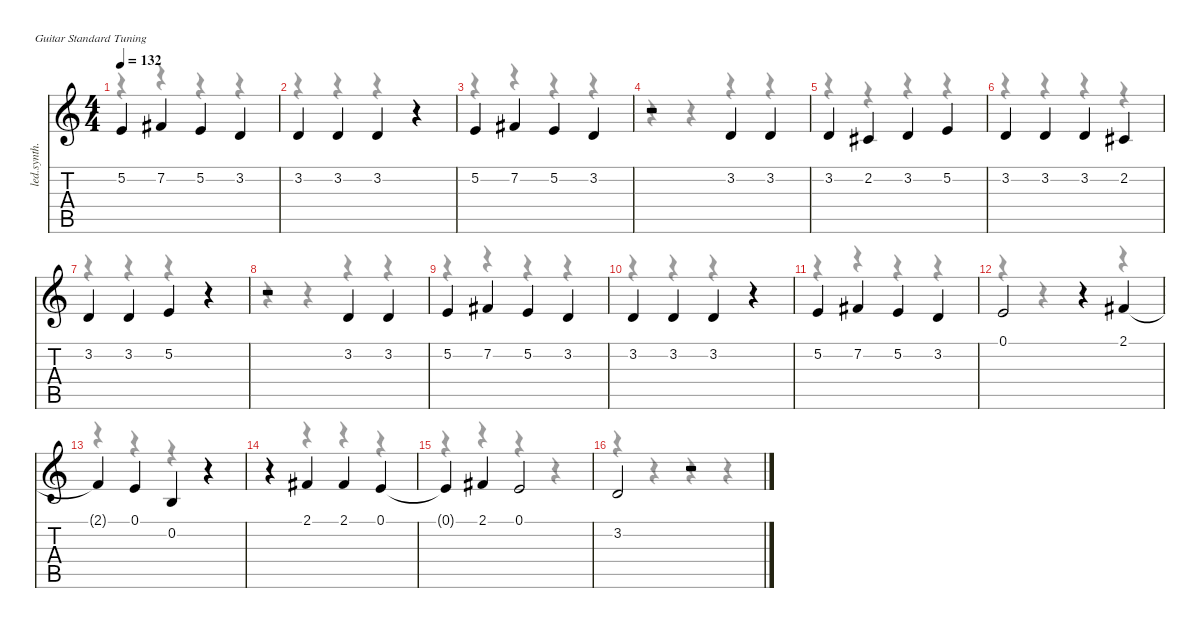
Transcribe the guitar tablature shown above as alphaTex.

\defaultSystemsLayout 4
\hideDynamics
\bracketExtendMode nobrackets
\otherSystemsTrackNameOrientation horizontal
\track ("Vocal" "led.synth.") {instrument lead6voice}
\staff {score tabs}
\tuning (E4 B3 G3 D3 A2 E2)
\voice
\ts (4 4)
\tempo 132
\clef g2
\ks c
5.2.4{dy f beam Up} 7.2{acc #}.4{beam Up} 5.2.4{beam Up} 3.2.4{beam Up} |
3.2.4{beam Up} 3.2.4{beam Up} 3.2.4{beam Up} r.4{beam Up} |
5.2.4{beam Up} 7.2{acc #}.4{beam Up} 5.2.4{beam Up} 3.2.4{beam Up} |
r.2{beam Up} 3.2.4{beam Up} 3.2.4{beam Up} |
3.2.4{beam Up} 2.2{acc #}.4{beam Up} 3.2.4{beam Up} 5.2.4{beam Up} |
3.2.4{beam Up} 3.2.4{beam Up} 3.2.4{beam Up} 2.2{acc #}.4{beam Up} |
3.2.4{beam Up} 3.2.4{beam Up} 5.2.4{beam Up} r.4{beam Up} |
r.2{beam Up} 3.2.4{beam Up} 3.2.4{beam Up} |
5.2.4{beam Up} 7.2{acc #}.4{beam Up} 5.2.4{beam Up} 3.2.4{beam Up} |
3.2.4{beam Up} 3.2.4{beam Up} 3.2.4{beam Up} r.4{beam Up} |
5.2.4{beam Up} 7.2{acc #}.4{beam Up} 5.2.4{beam Up} 3.2.4{beam Up} |
0.1.2{beam Up} r.4{beam Up} 2.1{acc #}.4{beam Up} |
2.1{t acc #}.4{beam Up} 0.1.4{beam Up} 0.2.4{beam Up} r.4{beam Up} |
r.4{beam Up} 2.1{acc #}.4{beam Up} 2.1{acc #}.4{beam Up} 0.1.4{beam Up} |
0.1{t}.4{beam Up} 2.1{acc #}.4{beam Up} 0.1.2{beam Up} |
3.2.2{beam Up} r.2{beam Up}
\voice
\clef g2
\ottava regular
\simile none
\ks c
r.4{dy mf beam Down} r.4{beam Down} r.4{beam Down} r.4{beam Down} |
r.4{beam Down} r.4{beam Down} r.4{beam Down} r.4{beam Down} |
r.4{beam Down} r.4{beam Down} r.4{beam Down} r.4{beam Down} |
r.4{beam Down} r.4{beam Down} r.4{beam Down} r.4{beam Down} |
r.4{beam Down} r.4{beam Down} r.4{beam Down} r.4{beam Down} |
r.4{beam Down} r.4{beam Down} r.4{beam Down} r.4{beam Down} |
r.4{beam Down} r.4{beam Down} r.4{beam Down} r.4{beam Down} |
r.4{beam Down} r.4{beam Down} r.4{beam Down} r.4{beam Down} |
r.4{beam Down} r.4{beam Down} r.4{beam Down} r.4{beam Down} |
r.4{beam Down} r.4{beam Down} r.4{beam Down} r.4{beam Down} |
r.4{beam Down} r.4{beam Down} r.4{beam Down} r.4{beam Down} |
r.4{beam Down} r.4{beam Down} r.4{beam Down} r.4{beam Down} |
r.4{beam Down} r.4{beam Down} r.4{beam Down} r.4{beam Down} |
r.4{beam Down} r.4{beam Down} r.4{beam Down} r.4{beam Down} |
r.4{beam Down} r.4{beam Down} r.4{beam Down} r.4{beam Down} |
r.4{beam Down} r.4{beam Down} r.4{beam Down} r.4{beam Down}
